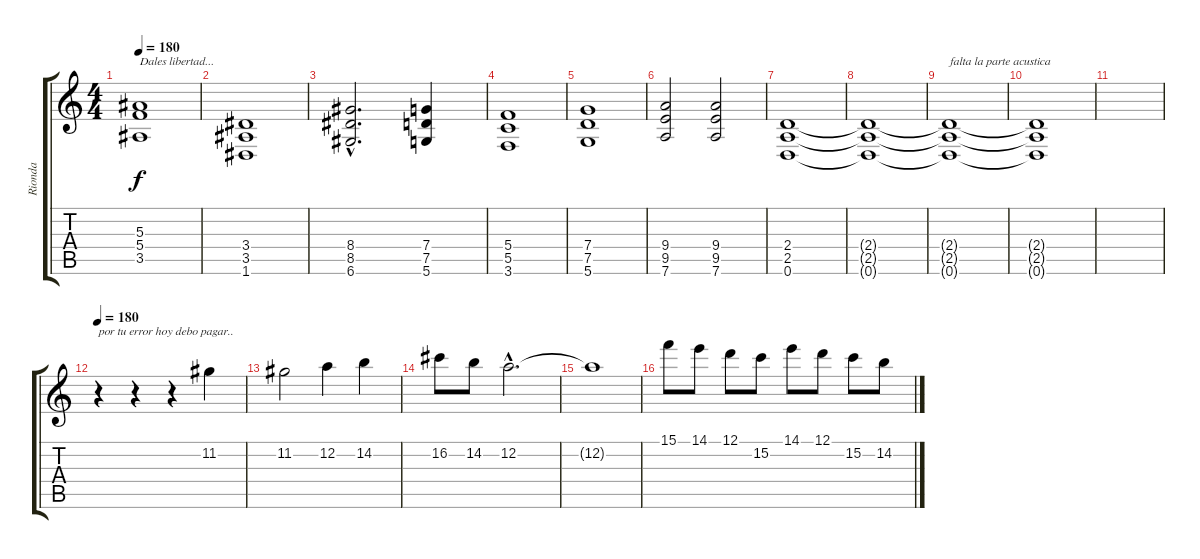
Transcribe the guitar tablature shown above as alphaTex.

\track ("Rionda" "Rionda") {instrument distortionguitar}
\staff {score tabs}
\tuning (D4 A3 F3 C3 G2 D2) {hide}
\ts (4 4)
\tempo 180
\clef g2
\ks c
(5.3 5.4 3.5).1{txt "Dales libertad..." dy f} |
(3.4 3.5 1.6).1 |
(8.4{hac} 8.5{hac} 6.6{hac}).2{d} (7.4 7.5 5.6).4 |
(5.4 5.5 3.6).1 |
(7.4 7.5 5.6).1 |
(9.4 9.5 7.6).2 (9.4 9.5 7.6).2 |
(2.4 2.5 0.6).1{volume 0} |
(2.4{t} 2.5{t} 0.6{t}).1 |
(2.4{t} 2.5{t} 0.6{t}).1{txt "falta la parte acustica"} |
(2.4{t} 2.5{t} 0.6{t}).1 |
|
\tempo 180
r.4{txt "por tu error hoy debo pagar.." volume 13} r.4 r.4 11.2.4 |
11.2.2 12.2.4 14.2.4 |
16.2.8 14.2.8 12.2{hac}.2{d} |
12.2{t}.1 |
15.1.8 14.1.8 12.1.8 15.2.8 14.1.8 12.1.8 15.2.8 14.2.8
